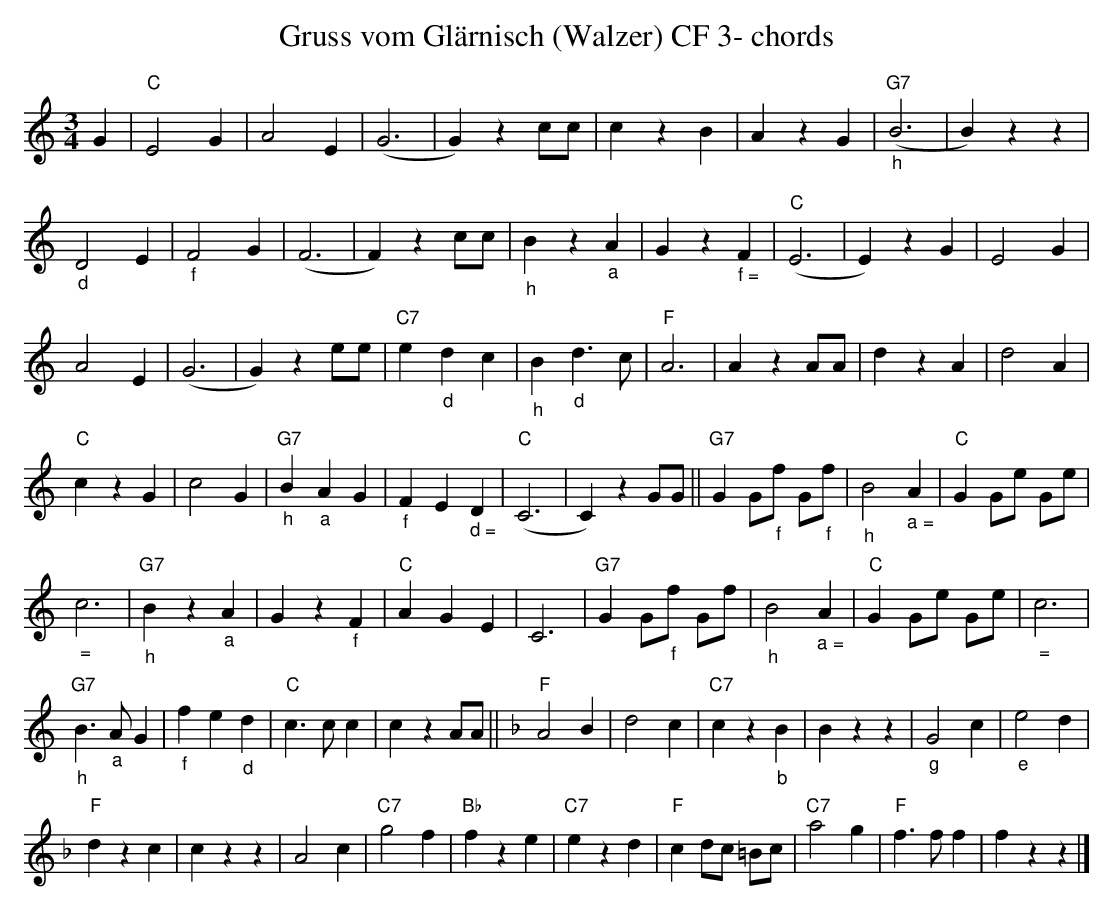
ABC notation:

X:1
T:Gruss vom Gl\"arnisch (Walzer) CF 3- chords
M:3/4
L:1/4
K:Cmaj%%MIDI gchordon
G | "C"E2G | A2E | (G3 | G)zc/2c/2 | czB | AzG | "G7""_h"(B3 | B)zz |
"_d"D2E | "_f"F2G | (F3 | F)zc/2c/2 | "_h"Bz"_a"A | Gz"_ f ="F | "C"(E3 | E)zG | E2G |
A2E | (G3 | G)ze/2e/2 | "C7"e"_d"dc | "_h"B"_d"d>c | "F"A3 | AzA/2A/2 | dzA | d2A |
"C"czG | c2G | "G7""_h"B"_a"AG | "_f"FE"_ d ="D | "C"(C3 | C)zG/2G/2 || "G7"GG/2"_f"f/2 G/2"_f"f/2 | "_h"B2"_ a ="A | "C"GG/2e/2 G/2e/2 |
"_ ="c3 | "G7""_h"Bz"_a"A | Gz"_f"F | "C"AGE | C3 | "G7"GG/2"_f"f/2 G/2f/2 | "_h"B2"_ a ="A | "C"GG/2e/2 G/2e/2 | "_ ="c3 |
"G7""_h"B>"_a"AG | "_f"fe"_d"d | "C"c>cc | czA/2A/2 || [K:Fmaj] "F"A2B | d2c | "C7"cz"_b"B | Bzz | "_g"G2c | "_e"e2d |
"F"dzc | czz | A2c | "C7"g2f | "Bb"fze | "C7"ezd | "F"cd/2c/2 =B/2c/2 | "C7"a2g | "F"f>ff | fzz |]
